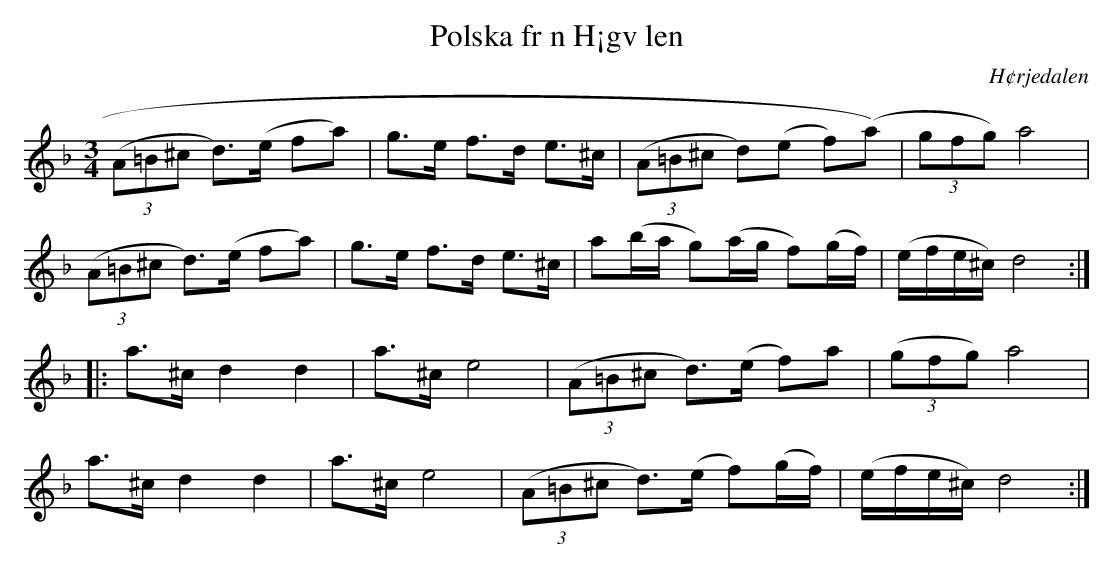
X:1
T:Polska fr n H¡gv len
O:H¢rjedalen
M:3/4
L:1/8
K:Dm
((3A=B^c d>)(e fa)|g>e f>d e>^c|((3A=B^c d)(e f)(a)|(3gfg)a4|!
((3A=B^c d>)(e fa)|g>e f>d e>^c|a(b/a/ g)(a/g/ f)(g/f/)|(e/f/e/^c/) d4::!
a>^c d2d2|a>^ce4|((3A=B^c d>)(e f)a|((3gfg)a4,|!
a>^c d2d2|a>^ce4|((3A=B^c d>)(e f)(g/f/)|(e/f/e/^c/) d4:|]
